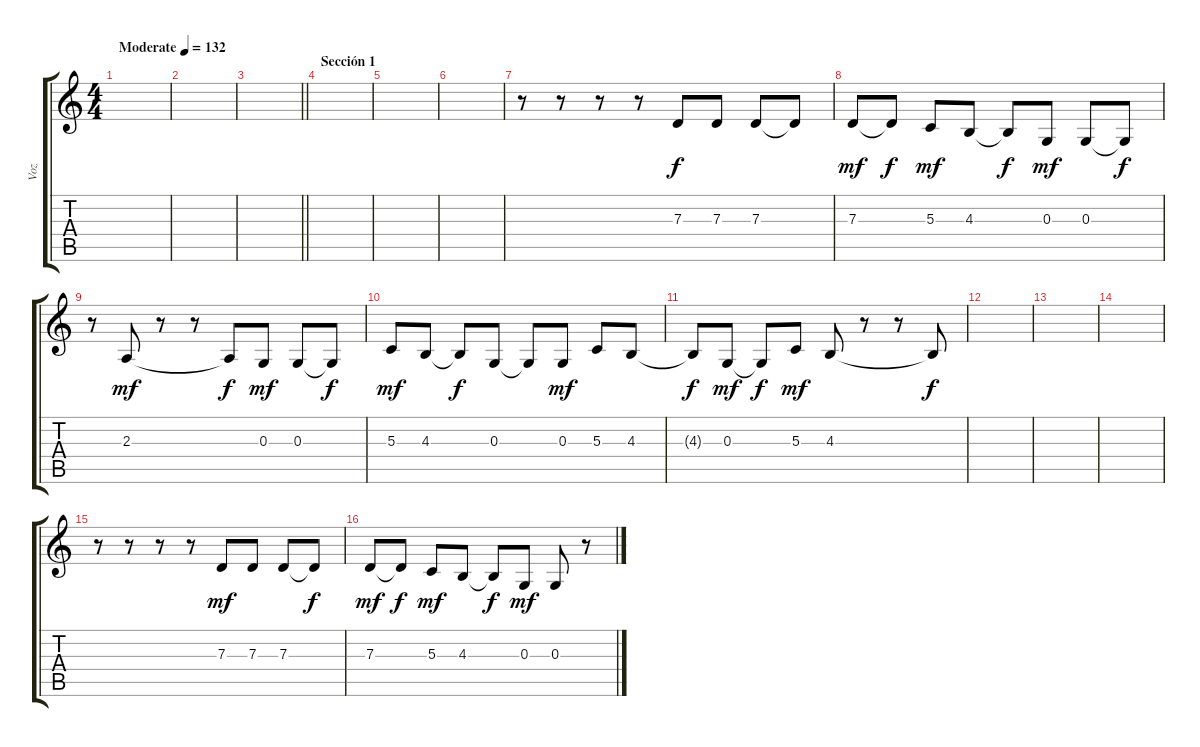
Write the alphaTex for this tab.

\track ("Voz" "Voz") {instrument oboe}
\staff {score tabs}
\tuning (E4 B3 G3 D3 A2 E2) {hide}
\ts (4 4)
\tempo (132 "Moderate")
\clef g2
\ks c
|
|
\barLineRight lightlight
|
\section ("" "Sección 1")
|
|
|
r.8 r.8 r.8 r.8 7.3.8 7.3.8 7.3.8 7.3{t}.8{dy f} |
7.3.8{dy mf} 7.3{t}.8{dy f} 5.3.8{dy mf} 4.3.8 4.3{t}.8{dy f} 0.3.8{dy mf} 0.3.8 0.3{t}.8{dy f} |
r.8 2.3.8{dy mf} r.8 r.8 2.3{t}.8{dy f} 0.3.8{dy mf} 0.3.8 0.3{t}.8{dy f} |
5.3.8{dy mf} 4.3.8 4.3{t}.8{dy f} 0.3.8 0.3{t}.8 0.3.8{dy mf} 5.3.8 4.3.8 |
4.3{t}.8{dy f} 0.3.8{dy mf} 0.3{t}.8{dy f} 5.3.8{dy mf} 4.3.8 r.8 r.8 4.3{t}.8{dy f} |
|
|
|
r.8 r.8 r.8 r.8 7.3.8{dy mf} 7.3.8 7.3.8 7.3{t}.8{dy f} |
7.3.8{dy mf} 7.3{t}.8{dy f} 5.3.8{dy mf} 4.3.8 4.3{t}.8{dy f} 0.3.8{dy mf} 0.3.8 r.8
